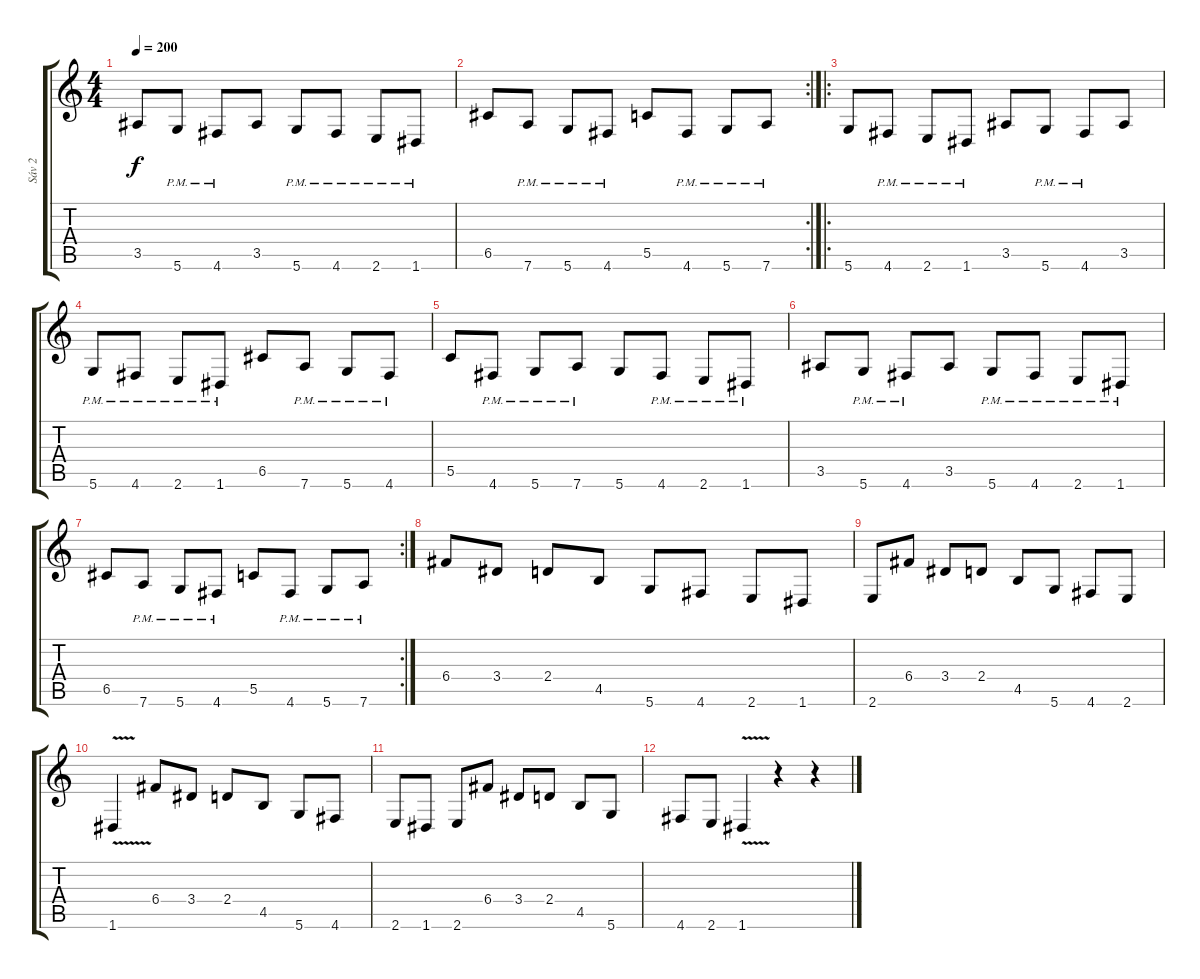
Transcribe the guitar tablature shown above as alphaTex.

\track ("Sáv 2" "Sáv 2") {instrument distortionguitar}
\staff {score tabs}
\tuning (D4 A3 F3 C3 G2 D2) {hide}
\ts (4 4)
\tempo 200
\clef g2
\ks c
3.5.8{dy f} 5.6{pm}.8 4.6{pm}.8 3.5.8 5.6{pm}.8 4.6{pm}.8 2.6{pm}.8 1.6{pm}.8 |
\rc 2
6.5.8 7.6{pm}.8 5.6{pm}.8 4.6{pm}.8 5.5.8 4.6{pm}.8 5.6{pm}.8 7.6{pm}.8 |
\ro
5.6.8 4.6{pm}.8 2.6{pm}.8 1.6{pm}.8 3.5.8 5.6{pm}.8 4.6{pm}.8 3.5.8 |
5.6{pm}.8 4.6{pm}.8 2.6{pm}.8 1.6{pm}.8 6.5.8 7.6{pm}.8 5.6{pm}.8 4.6{pm}.8 |
5.5.8 4.6{pm}.8 5.6{pm}.8 7.6{pm}.8 5.6.8 4.6{pm}.8 2.6{pm}.8 1.6{pm}.8 |
3.5.8 5.6{pm}.8 4.6{pm}.8 3.5.8 5.6{pm}.8 4.6{pm}.8 2.6{pm}.8 1.6{pm}.8 |
\rc 2
6.5.8 7.6{pm}.8 5.6{pm}.8 4.6{pm}.8 5.5.8 4.6{pm}.8 5.6{pm}.8 7.6{pm}.8 |
6.4.8 3.4.8 2.4.8 4.5.8 5.6.8 4.6.8 2.6.8 1.6.8 |
2.6.8 6.4.8 3.4.8 2.4.8 4.5.8 5.6.8 4.6.8 2.6.8 |
1.6{v}.4 6.4.8 3.4.8 2.4.8 4.5.8 5.6.8 4.6.8 |
2.6.8 1.6.8 2.6.8 6.4.8 3.4.8 2.4.8 4.5.8 5.6.8 |
4.6.8 2.6.8 1.6{v}.4 r.4 r.4
